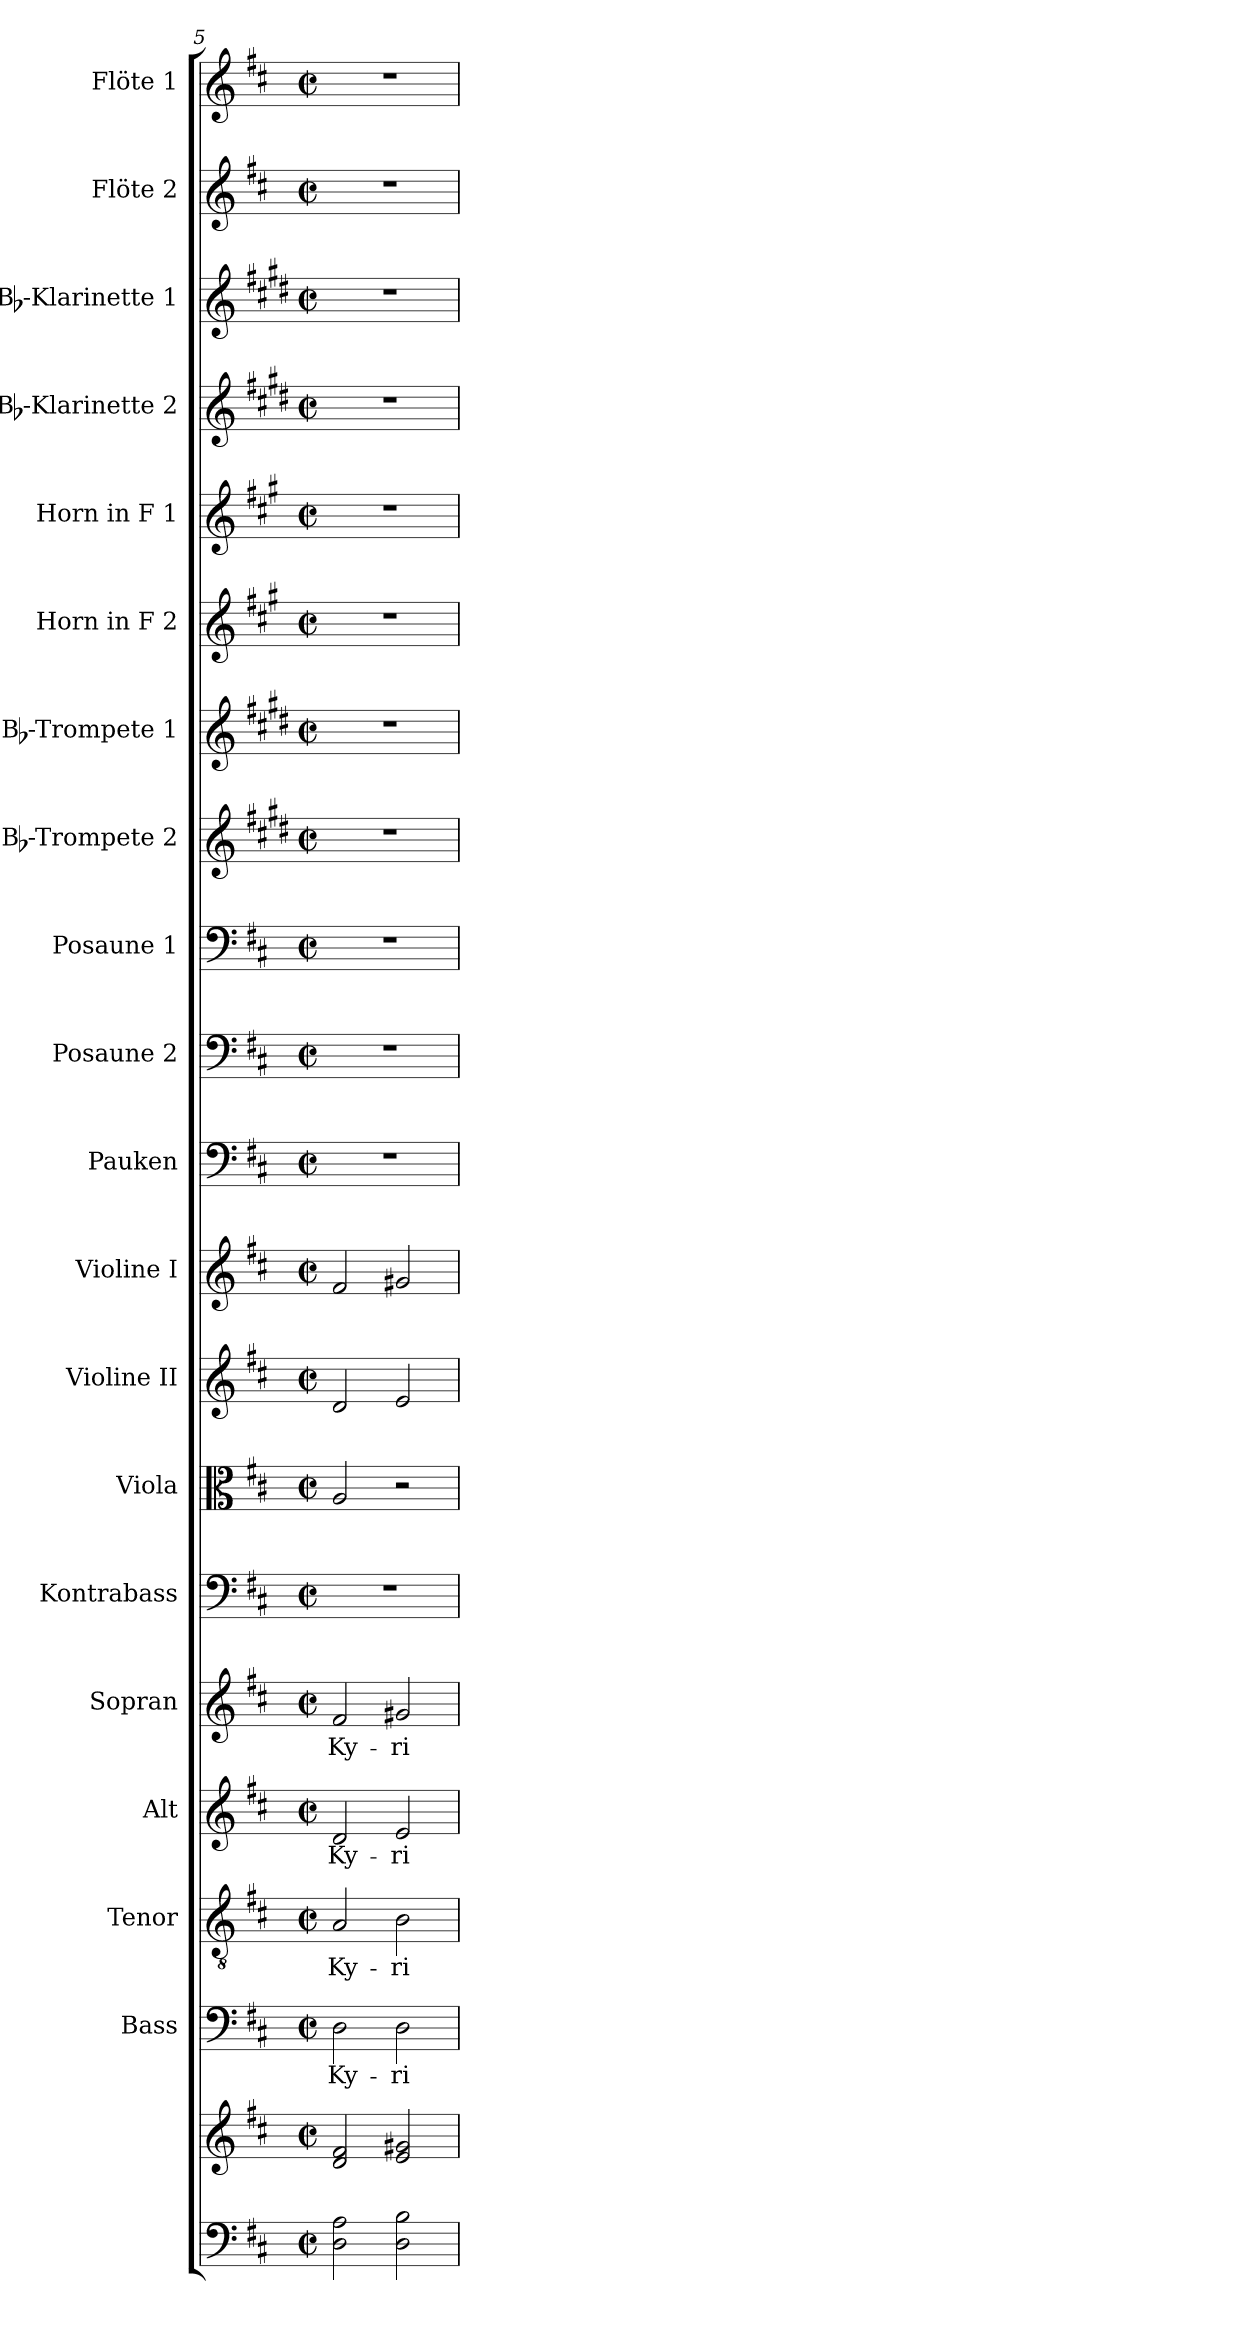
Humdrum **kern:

**kern	**kern	**kern	**text	**kern	**text	**kern	**text	**kern	**text	**kern	**kern	**kern	**kern	**kern	**kern	**kern	**kern	**kern	**kern	**kern	**kern	**kern	**kern	**kern
*part20	*part20	*part19	*part19	*part18	*part18	*part17	*part17	*part16	*part16	*part15	*part14	*part13	*part12	*part11	*part10	*part9	*part8	*part7	*part6	*part5	*part4	*part3	*part2	*part1
*staff21	*staff20	*staff19	*staff19	*staff18	*staff18	*staff17	*staff17	*staff16	*staff16	*staff15	*staff14	*staff13	*staff12	*staff11	*staff10	*staff9	*staff8	*staff7	*staff6	*staff5	*staff4	*staff3	*staff2	*staff1
*	*	*I"Bass	*	*I"Tenor	*	*I"Alt	*	*I"Sopran	*	*I"Kontrabass	*I"Viola	*I"Violine II	*I"Violine I	*I"Pauken	*I"Posaune 2	*I"Posaune 1	*I"Bb-Trompete 2	*I"Bb-Trompete 1	*I"Horn in F 2	*I"Horn in F 1	*I"Bb-Klarinette 2	*I"Bb-Klarinette 1	*I"Flöte 2	*I"Flöte 1
*	*	*I'B.	*	*I'T.	*	*I'A.	*	*I'S.	*	*I'Kb.	*I'Vla.	*I'Vl. II	*I'Vl. I	*I'Pk.	*I'Pos. 2	*I'Pos. 1	*I'Bb Trp. 2	*I'Bb Trp. 1	*	*	*I'Bb Kl. 2	*I'Bb Kl. 1	*I'Fl. 2	*I'Fl. 1
*clefF4	*clefG2	*clefF4	*	*clefGv2	*	*clefG2	*	*clefG2	*	*clefF4	*clefC3	*clefG2	*clefG2	*clefF4	*clefF4	*clefF4	*clefG2	*clefG2	*clefG2	*clefG2	*clefG2	*clefG2	*clefG2	*clefG2
*	*	*	*	*	*	*	*	*	*	*ITrd7c12	*	*	*	*	*	*	*ITrd1c2	*ITrd1c2	*ITrd4c7	*ITrd4c7	*ITrd1c2	*ITrd1c2	*	*
*k[f#c#]	*k[f#c#]	*k[f#c#]	*	*k[f#c#]	*	*k[f#c#]	*	*k[f#c#]	*	*k[f#c#]	*k[f#c#]	*k[f#c#]	*k[f#c#]	*k[f#c#]	*k[f#c#]	*k[f#c#]	*k[f#c#]	*k[f#c#]	*k[f#c#]	*k[f#c#]	*k[f#c#]	*k[f#c#]	*k[f#c#]	*k[f#c#]
*D:	*D:	*D:	*	*D:	*	*D:	*	*D:	*	*D:	*D:	*D:	*D:	*D:	*D:	*D:	*D:	*D:	*D:	*D:	*D:	*D:	*D:	*D:
*M2/2	*M2/2	*M2/2	*	*M2/2	*	*M2/2	*	*M2/2	*	*M2/2	*M2/2	*M2/2	*M2/2	*M2/2	*M2/2	*M2/2	*M2/2	*M2/2	*M2/2	*M2/2	*M2/2	*M2/2	*M2/2	*M2/2
*met(c|)	*met(c|)	*met(c|)	*	*met(c|)	*	*met(c|)	*	*met(c|)	*	*met(c|)	*met(c|)	*met(c|)	*met(c|)	*met(c|)	*met(c|)	*met(c|)	*met(c|)	*met(c|)	*met(c|)	*met(c|)	*met(c|)	*met(c|)	*met(c|)	*met(c|)
=5	=5	=5	=5	=5	=5	=5	=5	=5	=5	=5	=5	=5	=5	=5	=5	=5	=5	=5	=5	=5	=5	=5	=5	=5
!	!	!	!LO:LY:b	!	!LO:LY:b	!	!LO:LY:b	!	!LO:LY:b	!	!	!	!	!	!	!	!	!	!	!	!	!	!	!
2D\ 2A\	2d/ 2f#/	2D\	Ky-	2A/	Ky-	2d/	Ky-	2f#/	Ky-	1r	2A/	2d/	2f#/	1r	1r	1r	1r	1r	1r	1r	1r	1r	1r	1r
!	!	!	!LO:LY:b	!	!LO:LY:b	!	!LO:LY:b	!	!LO:LY:b	!	!	!	!	!	!	!	!	!	!	!	!	!	!	!
2D\ 2B\	2e/ 2g#X/	2D\	-ri-	2B\	-ri-	2e/	-ri-	2g#X/	-ri-	.	2r	2e/	2g#X/	.	.	.	.	.	.	.	.	.	.	.
=	=	=	=	=	=	=	=	=	=	=	=	=	=	=	=	=	=	=	=	=	=	=	=	=
*-	*-	*-	*-	*-	*-	*-	*-	*-	*-	*-	*-	*-	*-	*-	*-	*-	*-	*-	*-	*-	*-	*-	*-	*-
